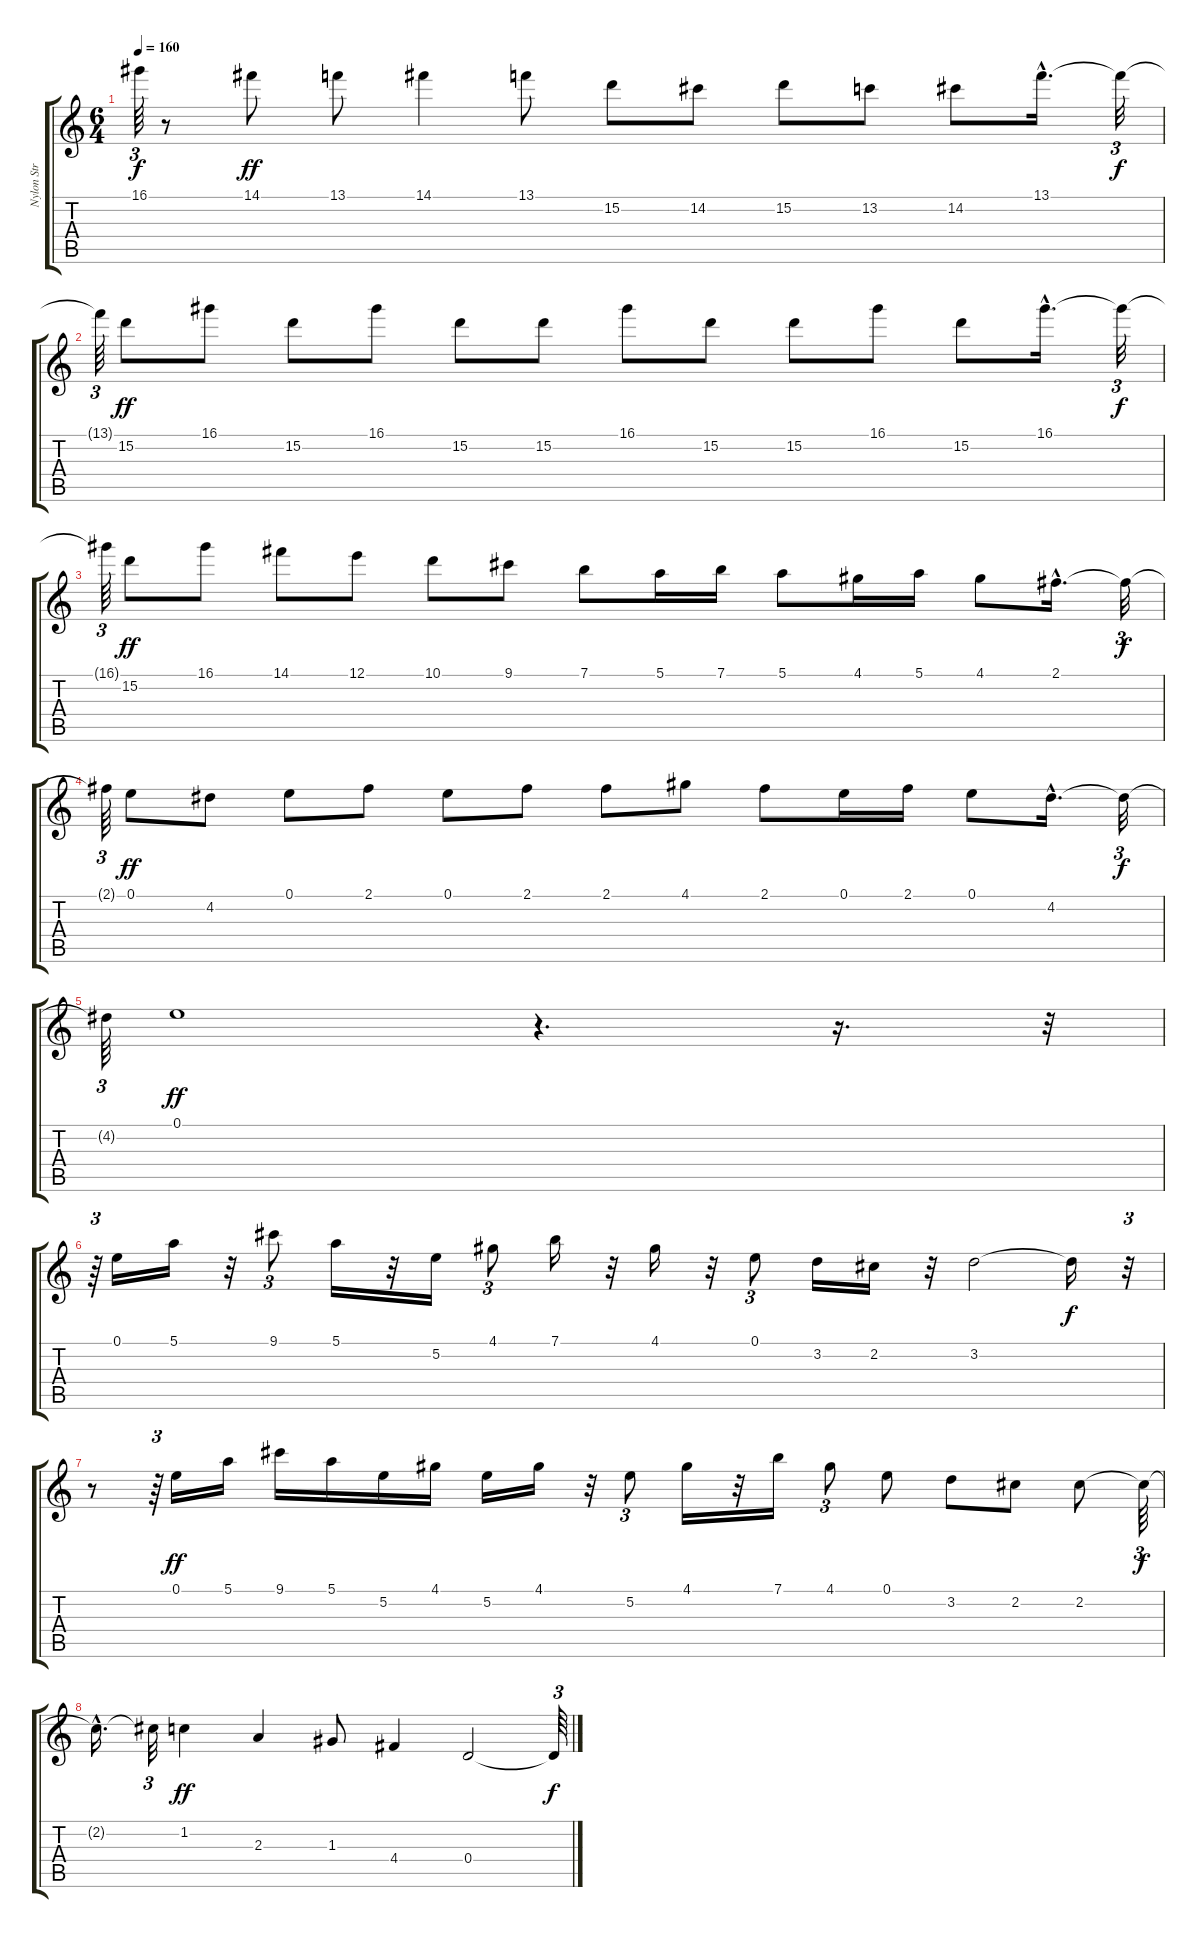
\track ("Nylon Str Gtr (Paco DeLucia)" "Nylon Str ") {instrument acousticguitarnylon}
\staff {score tabs}
\tuning (E4 B3 G3 D3 A2 E2) {hide}
\ts (6 4)
\tempo 160
\clef g2
\ks c
16.1{t}.64{tu (3 2) dy f} r.8 14.1.8{dy ff} 13.1.8 14.1.4 13.1.8 15.2.8 14.2.8 15.2.8 13.2.8 14.2.8 13.1{hac}.16{d} 13.1{t}.32{tu (3 2) dy f} |
13.1{t}.64{tu (3 2)} 15.2.8{dy ff} 16.1.8 15.2.8 16.1.8 15.2.8 15.2.8 16.1.8 15.2.8 15.2.8 16.1.8 15.2.8 16.1{hac}.16{d} 16.1{t}.32{tu (3 2) dy f} |
16.1{t}.64{tu (3 2)} 15.2.8{dy ff} 16.1.8 14.1.8 12.1.8 10.1.8 9.1.8 7.1.8 5.1.16 7.1.16 5.1.8 4.1.16 5.1.16 4.1.8 2.1{hac}.16{d} 2.1{t}.32{tu (3 2) dy f} |
2.1{t}.64{tu (3 2)} 0.1.8{dy ff} 4.2.8 0.1.8 2.1.8 0.1.8 2.1.8 2.1.8 4.1.8 2.1.8 0.1.16 2.1.16 0.1.8 4.2{hac}.16{d} 4.2{t}.32{tu (3 2) dy f} |
4.2{t}.64{tu (3 2)} 0.1.1{dy ff} r.4{d} r.16{d} r.32{tu (3 2)} |
r.64{tu (3 2)} 0.1.16 5.1.16 r.32 9.1.8{tu (3 2)} 5.1.16 r.32 5.2.16 4.1.8{tu (3 2)} 7.1.16 r.32 4.1.16 r.32 0.1.8{tu (3 2)} 3.2.16 2.2.16 r.32 3.2.2 3.2{t}.16{dy f} r.32{tu (3 2)} |
r.8 r.64{tu (3 2)} 0.1.16{dy ff} 5.1.16 9.1.16 5.1.16 5.2.16 4.1.16 5.2.16 4.1.16 r.32 5.2.8{tu (3 2)} 4.1.16 r.32 7.1.16 4.1.8{tu (3 2)} 0.1.8 3.2.8 2.2.8 2.2.8 2.2{t}.64{tu (3 2) dy f} |
2.2{hac t}.16{d} 2.2{t}.32{tu (3 2)} 1.2.4{dy ff} 2.3.4 1.3.8 4.4.4 0.4.2 0.4{t}.64{tu (3 2) dy f}
